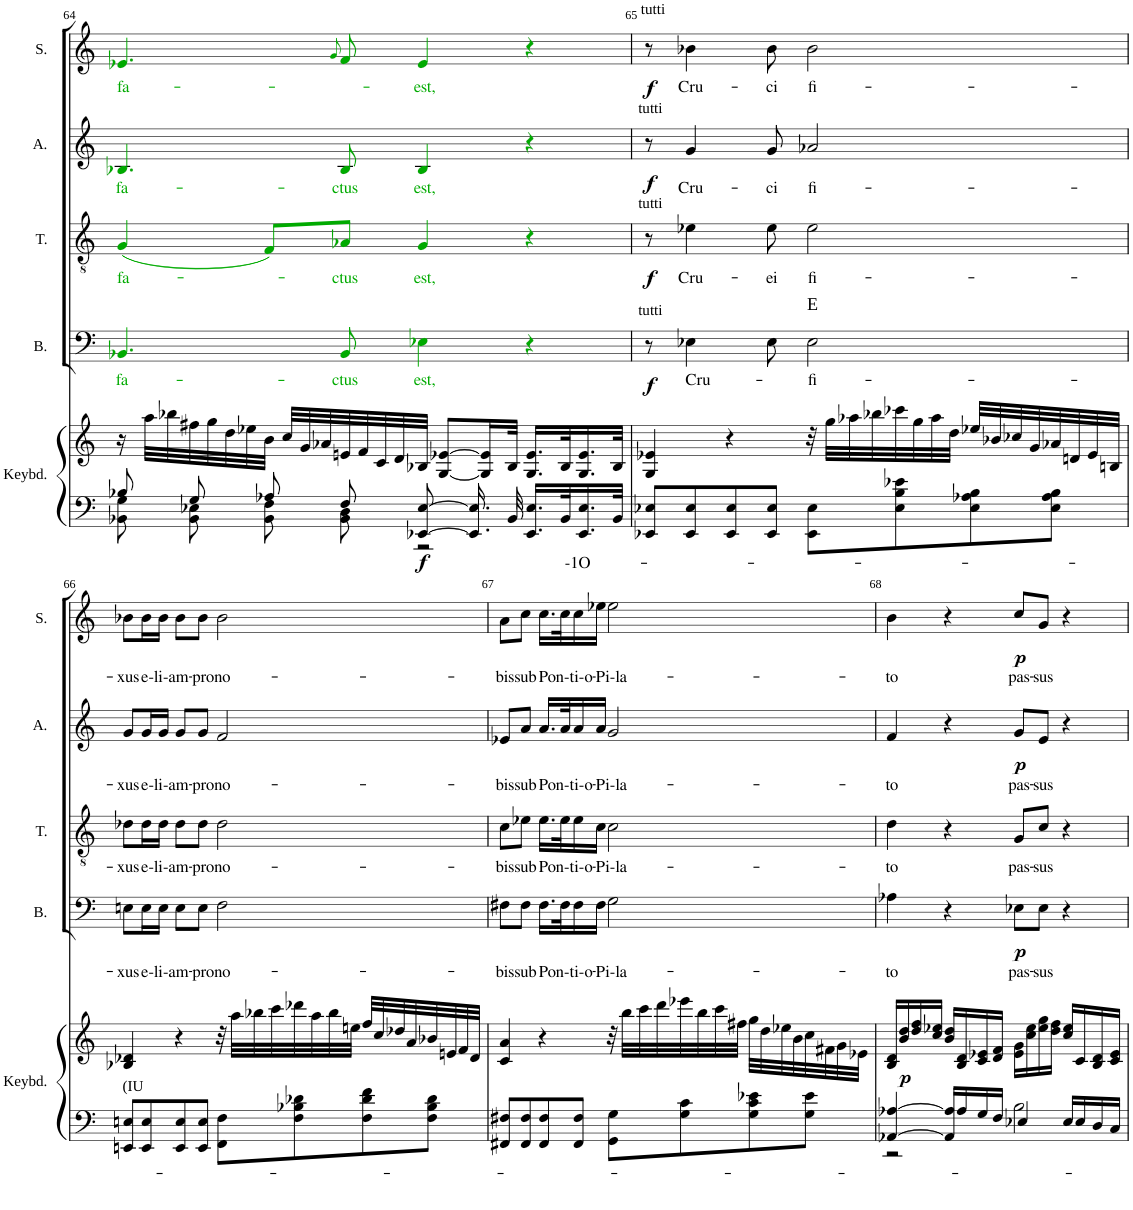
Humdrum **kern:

**kern	**text	**kern	**dynam	**kern	**text	**dynam	**harte	**kern	**text	**dynam	**kern	**text	**dynam	**kern	**text	**dynam
*part5	*part5	*part5	*part5	*part4	*part4	*part4	*part4	*part3	*part3	*part3	*part2	*part2	*part2	*part1	*part1	*part1
*staff6	*staff6	*staff5	*staff5/6	*staff4	*staff4	*staff4	*	*staff3	*staff3	*staff3	*staff2	*staff2	*staff2	*staff1	*staff1	*staff1
*I"Keyboard	*	*	*	*I"Bass	*	*	*	*I"Tenor	*	*	*I"Alto	*	*	*I"Soprano	*	*
*I'Keybd.	*	*	*	*I'B.	*	*	*	*I'T.	*	*	*I'A.	*	*	*I'S.	*	*
!!LO:PB:g=z
*clefF4	*	*clefG2	*	*clefF4	*	*	*	*clefGv2	*	*	*clefG2	*	*	*clefG2	*	*
*k[]	*	*k[]	*	*k[]	*	*	*	*k[]	*	*	*k[]	*	*	*k[]	*	*
*M4/4	*	*M4/4	*	*M4/4	*	*	*	*M4/4	*	*	*M4/4	*	*	*M4/4	*	*
*met(c)	*	*met(c)	*	*met(c)	*	*	*	*met(c)	*	*	*met(c)	*	*	*met(c)	*	*
=64	=64	=64	=64	=64	=64	=64	=64	=64	=64	=64	=64	=64	=64	=64	=64	=64
*^	*	*	*	*	*	*	*	*	*	*	*	*	*	*	*	*
!	!	!	!	!	!	!LO:LY:b:color=#00AA00	!	!	!	!LO:LY:b:color=#00AA00	!	!	!LO:LY:b:color=#00AA00	!	!	!LO:LY:b:color=#00AA00	!
8B-X/	8BB-X\ 8G\	.	16r	.	4.BB-Xi/	fa-	.	.	(4Gi/	fa-	.	4.B-Xi/	fa-	.	4.e-Xi/	fa-	.
.	.	.	32aa\LLL	.	.	.	.	.	.	.	.	.	.	.	.	.	.
.	.	.	32bb-X\	.	.	.	.	.	.	.	.	.	.	.	.	.	.
8G/	8BB-\ 8E-X\	.	32ff#X\	.	.	.	.	.	.	.	.	.	.	.	.	.	.
.	.	.	32gg\	.	.	.	.	.	.	.	.	.	.	.	.	.	.
.	.	.	32dd\	.	.	.	.	.	.	.	.	.	.	.	.	.	.
.	.	.	32ee-X\	.	.	.	.	.	.	.	.	.	.	.	.	.	.
8A-X/	8BB-\ 8F\	.	32b\JJJ	.	.	.	.	.	8Fi/L)	.	.	.	.	.	.	.	.
.	.	.	32cc/LLL	.	.	.	.	.	.	.	.	.	.	.	.	.	.
.	.	.	32g/	.	.	.	.	.	.	.	.	.	.	.	.	.	.
.	.	.	32a-X/	.	.	.	.	.	.	.	.	.	.	.	.	.	.
.	.	.	.	.	.	.	.	.	.	.	.	.	.	.	8qgi/	.	.
!	!	!	!	!	!	!LO:LY:b:color=#00AA00	!	!	!	!LO:LY:b:color=#00AA00	!	!	!LO:LY:b:color=#00AA00	!	!	!	!
8F/	8BB-\ 8D\	.	32en/	.	8BB-i/	-ctus	.	.	8A-Xi/J	-ctus	.	8B-i/	-ctus	.	8fi/	.	.
.	.	.	32f/	.	.	.	.	.	.	.	.	.	.	.	.	.	.
.	.	.	32c/	.	.	.	.	.	.	.	.	.	.	.	.	.	.
.	.	.	32d/	.	.	.	.	.	.	.	.	.	.	.	.	.	.
!	!	!	!	!LO:DY:b=2	!	!LO:LY:b:color=#00AA00	!	!	!	!LO:LY:b:color=#00AA00	!	!	!LO:LY:b:color=#00AA00	!	!	!LO:LY:b:color=#00AA00	!
[8EE-X/ [8E-/	2r	.	32B-X/JJJ	f	4E-Xi\	est,	.	.	4Gi/	est,	.	4B-i/	est,	.	4e-i/	est,	.
.	.	.	[8G/ [8e-X/L	.	.	.	.	.	.	.	.	.	.	.	.	.	.
16.EE-/] 16.E-/]	.	.	.	.	.	.	.	.	.	.	.	.	.	.	.	.	.
.	.	.	16G/] 16e-/]L	.	.	.	.	.	.	.	.	.	.	.	.	.	.
32BB-/	.	.	32B-/JJk	.	.	.	.	.	.	.	.	.	.	.	.	.	.
16.EE-/ 16.E-/LL	.	.	16.G/ 16.e-/LL	.	4r	.	.	.	4r	.	.	4r	.	.	4r	.	.
32BB-/K	.	.	32B-/K	.	.	.	.	.	.	.	.	.	.	.	.	.	.
!	!	!LO:LY:b	!	!	!	!	!	!	!	!	!	!	!	!	!	!	!
16.EE-/ 16.E-/	.	-1O-	16.G/ 16.e-/	.	.	.	.	.	.	.	.	.	.	.	.	.	.
32BB-/JJk	.	.	32B-/JJk	.	.	.	.	.	.	.	.	.	.	.	.	.	.
*v	*v	*	*	*	*	*	*	*	*	*	*	*	*	*	*	*	*
=65	=65	=65	=65	=65	=65	=65	=65	=65	=65	=65	=65	=65	=65	=65	=65	=65
!	!	!	!	!	!	!	!	!	!	!	!	!	!	!LO:TX:a:t=tutti	!	!
!	!	!	!	!	!	!	!	!	!	!	!LO:TX:a:t=tutti	!	!	!	!	!
!	!	!	!	!	!	!	!	!LO:TX:a:t=tutti	!	!	!	!	!	!	!	!
!	!	!	!	!LO:TX:a:t=tutti	!	!	!	!	!	!	!	!	!	!	!	!
!	!	!	!	!	!	!LO:DY:b	!	!	!	!LO:DY:b	!	!	!LO:DY:b	!	!	!LO:DY:b
8EE-X/ 8E-X/L	.	4G/ 4e-X/	.	8r	.	f	.	8r	.	f	8r	.	f	8r	.	f
!	!	!	!	!	!LO:LY:b	!	!	!	!LO:LY:b	!	!	!LO:LY:b	!	!	!LO:LY:b	!
8EE-/ 8E-/	.	.	.	4E-X\	Cru-	.	.	4e-X\	Cru-	.	4g/	Cru-	.	4b-X\	Cru-	.
8EE-/ 8E-/	.	4r	.	.	.	.	.	.	.	.	.	.	.	.	.	.
!	!	!	!	!	!	!	!	!	!LO:LY:b	!	!	!LO:LY:b	!	!	!LO:LY:b	!
8EE-/ 8E-/J	.	.	.	8E-\	.	.	.	8e-\	-ei	.	8g/	-ci	.	8b-\	-ci	.
!	!	!	!	!	!LO:LY:b	!	!	!	!LO:LY:b	!	!	!LO:LY:b	!	!	!LO:LY:b	!
8EE-\ 8E-\L	.	32r	.	2E-\	-fi-	.	E:maj	2e-\	fi-	.	2a-X/	fi-	.	2b-\	fi-	.
.	.	32gg\LLL	.	.	.	.	.	.	.	.	.	.	.	.	.	.
.	.	32aa-X\	.	.	.	.	.	.	.	.	.	.	.	.	.	.
.	.	32bb-X\	.	.	.	.	.	.	.	.	.	.	.	.	.	.
8E-\ 8B\ 8e-X\	.	32ccc-X\	.	.	.	.	.	.	.	.	.	.	.	.	.	.
.	.	32gg\	.	.	.	.	.	.	.	.	.	.	.	.	.	.
.	.	32aa-\	.	.	.	.	.	.	.	.	.	.	.	.	.	.
.	.	32dd\JJJ	.	.	.	.	.	.	.	.	.	.	.	.	.	.
8E-\ 8A-X\ 8B\	.	32ee-X/LLL	.	.	.	.	.	.	.	.	.	.	.	.	.	.
.	.	32b-X/	.	.	.	.	.	.	.	.	.	.	.	.	.	.
.	.	32cc-X/	.	.	.	.	.	.	.	.	.	.	.	.	.	.
.	.	32g/	.	.	.	.	.	.	.	.	.	.	.	.	.	.
8E-\ 8A-\ 8B\J	.	32a-X/	.	.	.	.	.	.	.	.	.	.	.	.	.	.
.	.	32dn/	.	.	.	.	.	.	.	.	.	.	.	.	.	.
.	.	32e-/	.	.	.	.	.	.	.	.	.	.	.	.	.	.
.	.	32Bn/JJJ	.	.	.	.	.	.	.	.	.	.	.	.	.	.
!!LO:LB:g=z
=66	=66	=66	=66	=66	=66	=66	=66	=66	=66	=66	=66	=66	=66	=66	=66	=66
!LO:TX:a:t=(IU	!	!	!	!	!	!	!	!	!	!	!	!	!	!	!	!
!	!	!	!	!	!LO:LY:b	!	!	!	!LO:LY:b	!	!	!LO:LY:b	!	!	!LO:LY:b	!
8EEn/ 8En/L	.	4B-X/ 4d-X/	.	8En\L	-xus	.	.	8d-X\L	-xus	.	8g/L	-xus	.	8b-X\L	-xus	.
!	!	!	!	!	!LO:LY:b	!	!	!	!LO:LY:b	!	!	!LO:LY:b	!	!	!LO:LY:b	!
8EE/ 8E/	.	.	.	16E\L	e-li-am-	.	.	16d-\L	e-li-am-	.	16g/L	e-li-am-	.	16b-\L	e-li-am-	.
.	.	.	.	16E\JJ	.	.	.	16d-\JJ	.	.	16g/JJ	.	.	16b-\JJ	.	.
8EE/ 8E/	.	4r	.	8E\L	.	.	.	8d-\L	.	.	8g/L	.	.	8b-\L	.	.
!	!	!	!	!	!LO:LY:b	!	!	!	!LO:LY:b	!	!	!LO:LY:b	!	!	!LO:LY:b	!
8EE/ 8E/J	.	.	.	8E\J	-pro	.	.	8d-\J	-pro	.	8g/J	-pro	.	8b-\J	-pro	.
!	!	!	!	!	!LO:LY:b	!	!	!	!LO:LY:b	!	!	!LO:LY:b	!	!	!LO:LY:b	!
8FF\ 8F\L	.	32r	.	2F\	no-	.	.	2d-\	no-	.	2f/	no-	.	2b-\	no-	.
.	.	32aa\LLL	.	.	.	.	.	.	.	.	.	.	.	.	.	.
.	.	32bb-X\	.	.	.	.	.	.	.	.	.	.	.	.	.	.
.	.	32ccc\	.	.	.	.	.	.	.	.	.	.	.	.	.	.
8F\ 8B-X\ 8d-X\	.	32ddd-X\	.	.	.	.	.	.	.	.	.	.	.	.	.	.
.	.	32aa\	.	.	.	.	.	.	.	.	.	.	.	.	.	.
.	.	32bb-\	.	.	.	.	.	.	.	.	.	.	.	.	.	.
.	.	32een\JJJ	.	.	.	.	.	.	.	.	.	.	.	.	.	.
8F\ 8d-\ 8f\	.	32ff/LLL	.	.	.	.	.	.	.	.	.	.	.	.	.	.
.	.	32cc/	.	.	.	.	.	.	.	.	.	.	.	.	.	.
.	.	32dd-X/	.	.	.	.	.	.	.	.	.	.	.	.	.	.
.	.	32a/	.	.	.	.	.	.	.	.	.	.	.	.	.	.
8F\ 8B-\ 8d-\J	.	32b-X/	.	.	.	.	.	.	.	.	.	.	.	.	.	.
.	.	32en/	.	.	.	.	.	.	.	.	.	.	.	.	.	.
.	.	32f/	.	.	.	.	.	.	.	.	.	.	.	.	.	.
.	.	32d-/JJJ	.	.	.	.	.	.	.	.	.	.	.	.	.	.
=67	=67	=67	=67	=67	=67	=67	=67	=67	=67	=67	=67	=67	=67	=67	=67	=67
!	!	!	!	!	!LO:LY:b	!	!	!	!LO:LY:b	!	!	!LO:LY:b	!	!	!LO:LY:b	!
8FF#X/ 8F#X/L	.	4c/ 4a/	.	8F#X\L	-bis	.	.	8c\L	-bis	.	8e-X/L	-bis	.	8a\L	-bis	.
!	!	!	!	!	!LO:LY:b	!	!	!	!LO:LY:b	!	!	!LO:LY:b	!	!	!LO:LY:b	!
8FF#/ 8F#/	.	.	.	8F#\J	sub	.	.	8e-X\J	sub	.	8a/J	sub	.	8cc\J	sub	.
!	!	!	!	!	!LO:LY:b	!	!	!	!LO:LY:b	!	!	!LO:LY:b	!	!	!LO:LY:b	!
8FF#/ 8F#/	.	4r	.	16.F#\LL	Pon-ti-o-	.	.	16.e-\LL	Pon-ti-o-	.	16.a/LL	Pon-ti-o-	.	16.cc\LL	Pon-ti-o-	.
.	.	.	.	32F#\K	.	.	.	32e-\K	.	.	32a/K	.	.	32cc\K	.	.
8FF#/ 8F#/J	.	.	.	16F#\	.	.	.	16e-\	.	.	16a/	.	.	16cc\	.	.
!	!	!	!	!	!LO:LY:b	!	!	!	!LO:LY:b	!	!	!LO:LY:b	!	!	!LO:LY:b	!
.	.	.	.	16F#\JJ	-Pi-la-	.	.	16c\JJ	-Pi-la-	.	16a/JJ	-Pi-la-	.	16ee-X\JJ	-Pi-la-	.
8GG\ 8G\L	.	32r	.	2G\	.	.	.	2c\	.	.	2g/	.	.	2ee-\	.	.
.	.	32bb\LLL	.	.	.	.	.	.	.	.	.	.	.	.	.	.
.	.	32ccc\	.	.	.	.	.	.	.	.	.	.	.	.	.	.
.	.	32ddd\	.	.	.	.	.	.	.	.	.	.	.	.	.	.
8G\ 8c\	.	32eee-X\	.	.	.	.	.	.	.	.	.	.	.	.	.	.
.	.	32bb\	.	.	.	.	.	.	.	.	.	.	.	.	.	.
.	.	32ccc\	.	.	.	.	.	.	.	.	.	.	.	.	.	.
.	.	32ff#X\JJJ	.	.	.	.	.	.	.	.	.	.	.	.	.	.
8G\ 8c\ 8e-X\	.	32gg\LLL	.	.	.	.	.	.	.	.	.	.	.	.	.	.
.	.	32dd\	.	.	.	.	.	.	.	.	.	.	.	.	.	.
.	.	32ee-X\	.	.	.	.	.	.	.	.	.	.	.	.	.	.
.	.	32b\	.	.	.	.	.	.	.	.	.	.	.	.	.	.
8G\ 8e-\J	.	32cc\	.	.	.	.	.	.	.	.	.	.	.	.	.	.
.	.	32f#X\	.	.	.	.	.	.	.	.	.	.	.	.	.	.
.	.	32g\	.	.	.	.	.	.	.	.	.	.	.	.	.	.
.	.	32e-X\JJJ	.	.	.	.	.	.	.	.	.	.	.	.	.	.
=68	=68	=68	=68	=68	=68	=68	=68	=68	=68	=68	=68	=68	=68	=68	=68	=68
*^	*	*	*	*	*	*	*	*	*	*	*	*	*	*	*	*
!	!	!	!	!	!	!LO:LY:b	!	!	!	!LO:LY:b	!	!	!LO:LY:b	!	!	!LO:LY:b	!
[4AA-X/ [4A-X/	2r	.	16B/ 16d/LL	.	4A-X\	-to	.	.	4d\	-to	.	4f/	-to	.	4b\	-to	.
!	!	!	!	!LO:DY:b	!	!	!	!	!	!	!	!	!	!	!	!	!
.	.	.	16b/ 16dd/	p	.	.	.	.	.	.	.	.	.	.	.	.	.
.	.	.	16dd/ 16ff/	.	.	.	.	.	.	.	.	.	.	.	.	.	.
.	.	.	16cc/ 16ee-X/JJ	.	.	.	.	.	.	.	.	.	.	.	.	.	.
16AA-/] 16A-/]LL	.	.	16b/ 16dd/LL	.	4r	.	.	.	4r	.	.	4r	.	.	4r	.	.
16A-/	.	.	16B/ 16d/	.	.	.	.	.	.	.	.	.	.	.	.	.	.
16G/	.	.	16c/ 16e-X/	.	.	.	.	.	.	.	.	.	.	.	.	.	.
16F/JJ	.	.	16d/ 16f/JJ	.	.	.	.	.	.	.	.	.	.	.	.	.	.
!	!	!	!	!	!	!LO:LY:b	!LO:DY:b	!	!	!LO:LY:b	!	!	!LO:LY:b	!LO:DY:b	!	!LO:LY:b	!LO:DY:b
4E-X/	2B\	.	16e-\ 16g\LL	.	8E-X\L	pas-	p	.	8G/L	pas-	.	8g/L	pas-	p	8cc/L	pas-	p
.	.	.	16cc\ 16ee-\	.	.	.	.	.	.	.	.	.	.	.	.	.	.
!	!	!	!	!	!	!LO:LY:b	!	!	!	!LO:LY:b	!	!	!LO:LY:b	!	!	!LO:LY:b	!
.	.	.	16ee-\ 16gg\	.	8E-\J	-sus	.	.	8c/J	-sus	.	8e/J	-sus	.	8g/J	-sus	.
.	.	.	16dd\ 16ff\JJ	.	.	.	.	.	.	.	.	.	.	.	.	.	.
16E-/LL	.	.	16cc/ 16ee-/LL	.	4r	.	.	.	4r	.	.	4r	.	.	4r	.	.
16E-/	.	.	16c/	.	.	.	.	.	.	.	.	.	.	.	.	.	.
16D/	.	.	16B/ 16d/	.	.	.	.	.	.	.	.	.	.	.	.	.	.
16C/JJ	.	.	16c/ 16e-/JJ	.	.	.	.	.	.	.	.	.	.	.	.	.	.
*v	*v	*	*	*	*	*	*	*	*	*	*	*	*	*	*	*	*
=	=	=	=	=	=	=	=	=	=	=	=	=	=	=	=	=
*-	*-	*-	*-	*-	*-	*-	*-	*-	*-	*-	*-	*-	*-	*-	*-	*-
